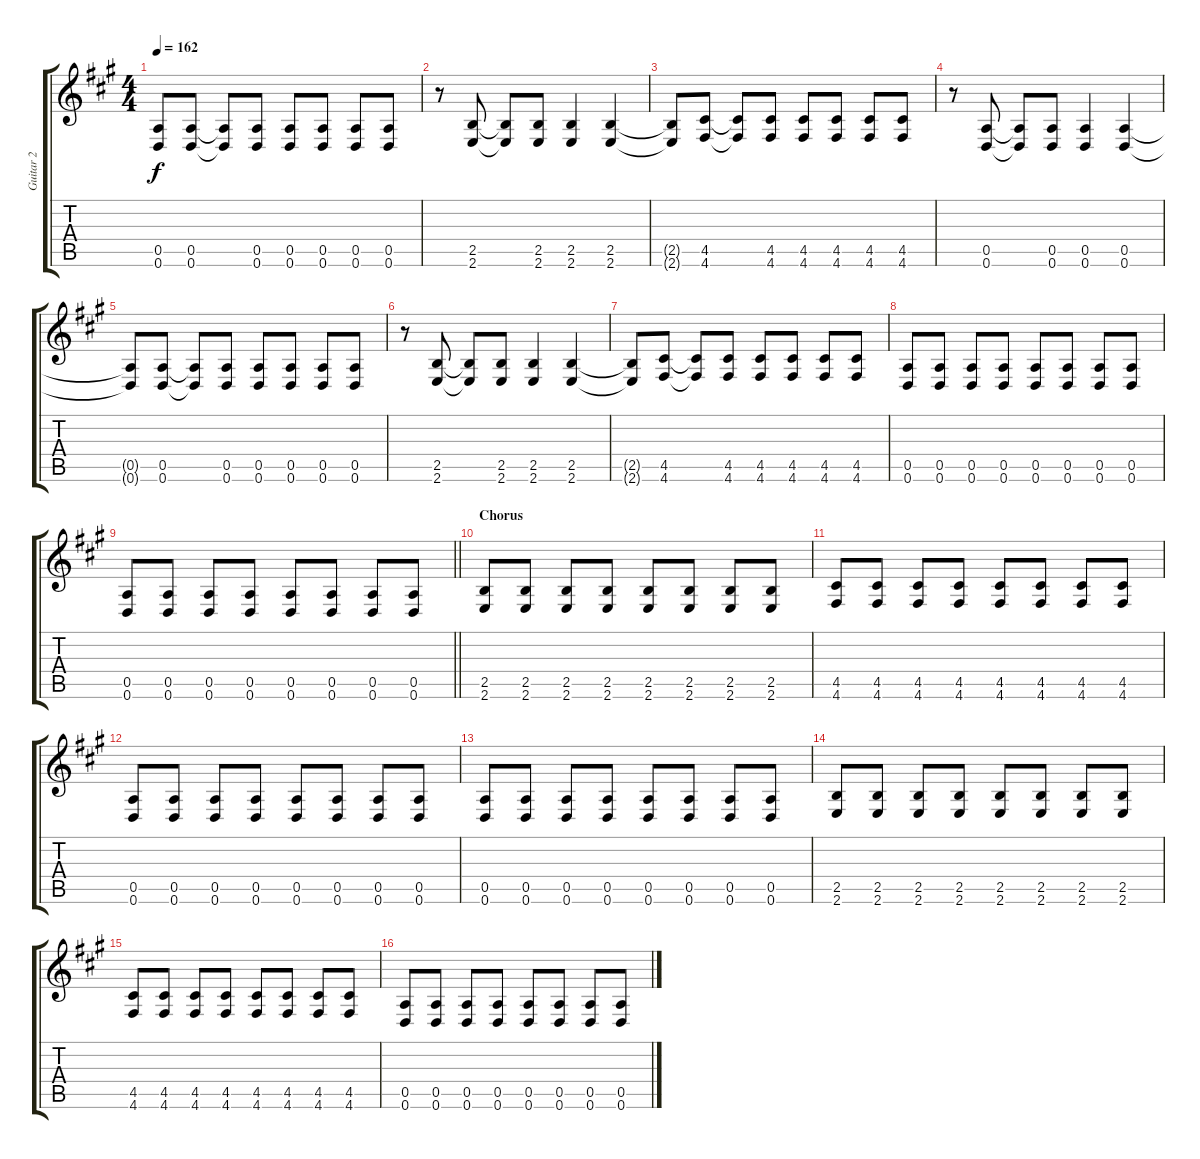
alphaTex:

\track ("Guitar 2" "Guitar 2") {instrument acousticguitarsteel}
\staff {score tabs}
\tuning (E4 B3 G3 D3 A2 D2) {hide}
\ts (4 4)
\tempo 162
\clef g2
\ks a
(0.5{t} 0.6{t}).8{dy f} (0.5 0.6).8 (0.5{t} 0.6{t}).8 (0.5 0.6).8 (0.5 0.6).8 (0.5 0.6).8 (0.5 0.6).8 (0.5 0.6).8 |
r.8 (2.5 2.6).8 (2.5{t} 2.6{t}).8 (2.5 2.6).8 (2.5 2.6).4 (2.5 2.6).4 |
(2.5{t} 2.6{t}).8 (4.5 4.6).8 (4.5{t} 4.6{t}).8 (4.5 4.6).8 (4.5 4.6).8 (4.5 4.6).8 (4.5 4.6).8 (4.5 4.6).8 |
r.8 (0.5 0.6).8 (0.5{t} 0.6{t}).8 (0.5 0.6).8 (0.5 0.6).4 (0.5 0.6).4 |
(0.5{t} 0.6{t}).8 (0.5 0.6).8 (0.5{t} 0.6{t}).8 (0.5 0.6).8 (0.5 0.6).8 (0.5 0.6).8 (0.5 0.6).8 (0.5 0.6).8 |
r.8 (2.5 2.6).8 (2.5{t} 2.6{t}).8 (2.5 2.6).8 (2.5 2.6).4 (2.5 2.6).4 |
(2.5{t} 2.6{t}).8 (4.5 4.6).8 (4.5{t} 4.6{t}).8 (4.5 4.6).8 (4.5 4.6).8 (4.5 4.6).8 (4.5 4.6).8 (4.5 4.6).8 |
(0.5 0.6).8 (0.5 0.6).8 (0.5 0.6).8 (0.5 0.6).8 (0.5 0.6).8 (0.5 0.6).8 (0.5 0.6).8 (0.5 0.6).8 |
\barLineRight lightlight
(0.5 0.6).8 (0.5 0.6).8 (0.5 0.6).8 (0.5 0.6).8 (0.5 0.6).8 (0.5 0.6).8 (0.5 0.6).8 (0.5 0.6).8 |
\section ("" "Chorus")
(2.5 2.6).8 (2.5 2.6).8 (2.5 2.6).8 (2.5 2.6).8 (2.5 2.6).8 (2.5 2.6).8 (2.5 2.6).8 (2.5 2.6).8 |
(4.5 4.6).8 (4.5 4.6).8 (4.5 4.6).8 (4.5 4.6).8 (4.5 4.6).8 (4.5 4.6).8 (4.5 4.6).8 (4.5 4.6).8 |
(0.5 0.6).8 (0.5 0.6).8 (0.5 0.6).8 (0.5 0.6).8 (0.5 0.6).8 (0.5 0.6).8 (0.5 0.6).8 (0.5 0.6).8 |
(0.5 0.6).8 (0.5 0.6).8 (0.5 0.6).8 (0.5 0.6).8 (0.5 0.6).8 (0.5 0.6).8 (0.5 0.6).8 (0.5 0.6).8 |
(2.5 2.6).8 (2.5 2.6).8 (2.5 2.6).8 (2.5 2.6).8 (2.5 2.6).8 (2.5 2.6).8 (2.5 2.6).8 (2.5 2.6).8 |
(4.5 4.6).8 (4.5 4.6).8 (4.5 4.6).8 (4.5 4.6).8 (4.5 4.6).8 (4.5 4.6).8 (4.5 4.6).8 (4.5 4.6).8 |
(0.5 0.6).8 (0.5 0.6).8 (0.5 0.6).8 (0.5 0.6).8 (0.5 0.6).8 (0.5 0.6).8 (0.5 0.6).8 (0.5 0.6).8
